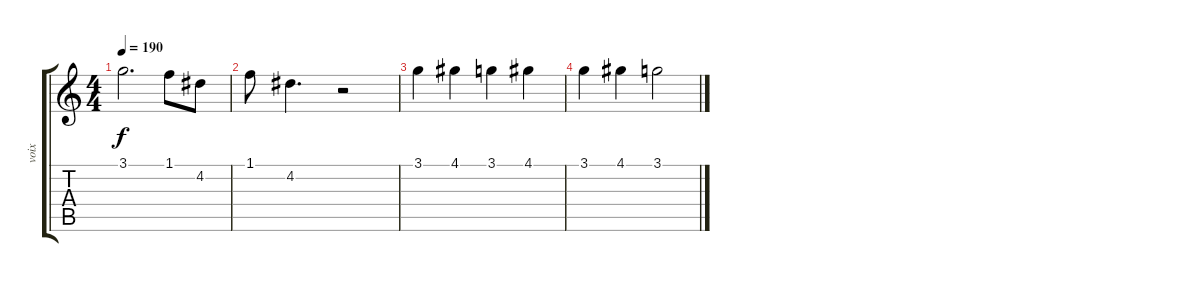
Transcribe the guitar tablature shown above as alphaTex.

\track ("voix" "voix") {instrument acousticguitarsteel}
\staff {score tabs}
\tuning (E4 B3 G3 D3 A2 E2) {hide}
\ts (4 4)
\tempo 190
\clef g2
\ks c
3.1{t}.2{d dy f} 1.1.8 4.2.8 |
1.1.8 4.2.4{d} r.2 |
3.1.4 4.1.4 3.1.4 4.1.4 |
3.1.4 4.1.4 3.1.2
